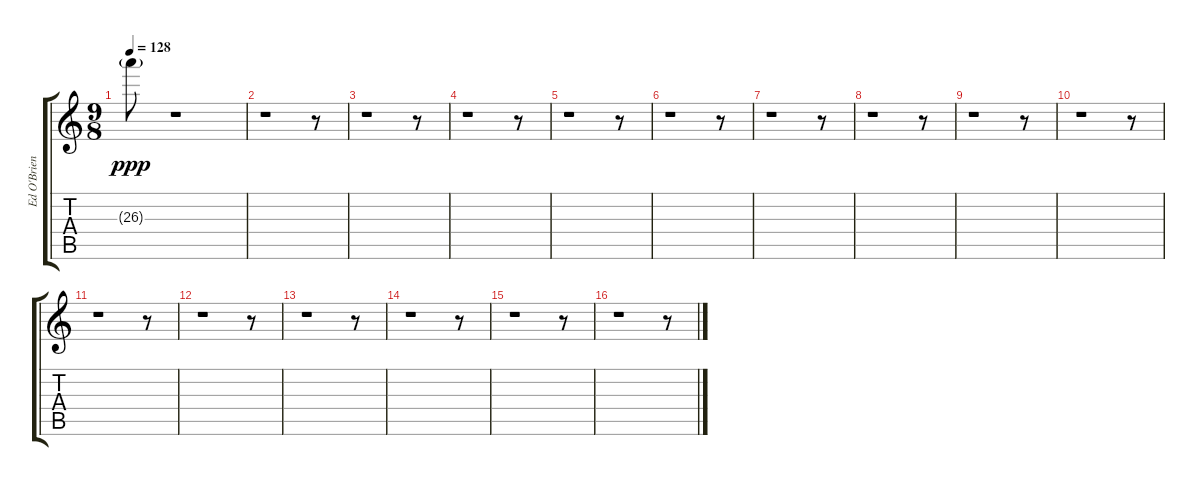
\track ("Ed O'Brien - Guitar" "Ed O'Brien") {instrument overdrivenguitar}
\staff {score tabs}
\tuning (E4 B3 G3 D3 A2 E2) {hide}
\ts (9 8)
\tempo 128
\clef g2
\ks c
26.3{g}.8{dy ppp} r.1 |
r.1 r.8 |
r.1 r.8 |
r.1 r.8 |
r.1 r.8 |
r.1 r.8 |
r.1 r.8 |
r.1 r.8 |
r.1 r.8 |
r.1 r.8 |
r.1 r.8 |
r.1 r.8 |
r.1 r.8 |
r.1 r.8 |
r.1 r.8 |
r.1 r.8
